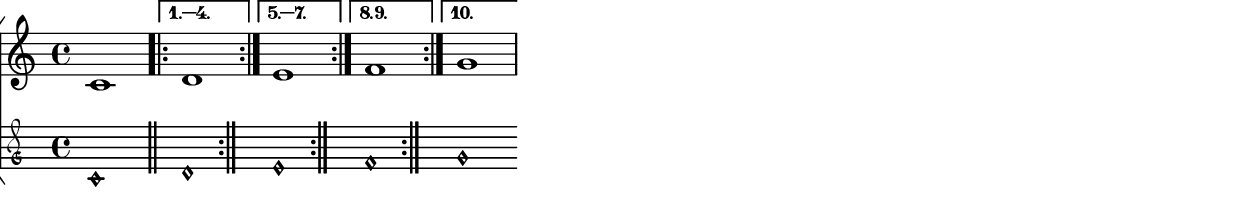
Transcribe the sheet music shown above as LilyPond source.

%% Generated by lilypond-book
%% Options: [exampleindent=10.16\mm,indent=0\mm,line-width=160\mm,paper-height=845.047\pt,paper-width=597.508\pt,papersize='(cons (* 597.508 pt) (* 845.047 pt))]
\include "lilypond-book-preamble.ly"


% ****************************************************************
% Start cut-&-pastable-section
% ****************************************************************

#(ly:set-option 'eps-box-padding 3.000000)



\paper {
  #(set-paper-size '(cons (* 597.508 pt) (* 845.047 pt)))
  indent = 0\mm
  line-width = 160\mm
  % offset the left padding, also add 1mm as lilypond creates cropped
  % images with a little space on the right
  line-width = #(- line-width (* mm  3.000000) (* mm 1))
}

\layout {
  
}




% ****************************************************************
% ly snippet:
% ****************************************************************
\sourcefilename "/lilypond-2.25.21/input/regression/repeat-petrucci-alternatives.ly"
\sourcefileline 0
\version "2.23.8"

#(ly:set-option 'warning-as-error #t)

\header {
  texidoc = "Alternative endings are not expected in ancient music.
Here, the signum repetitionis resembles a modern repeat sign rather
than telling the number of times the alternative is performed."
}

music = \fixed c' {
  c1
  \repeat volta 10 \alternative {
    \volta 1,2,3,4 d1
    \volta 5,6,7 e1
    \volta 8,9 f1
    \volta 10 g1
  }
}

\new ChoirStaff <<
  \new Staff \music
  \new PetrucciStaff \music
>>



% ****************************************************************
% end ly snippet
% ****************************************************************
